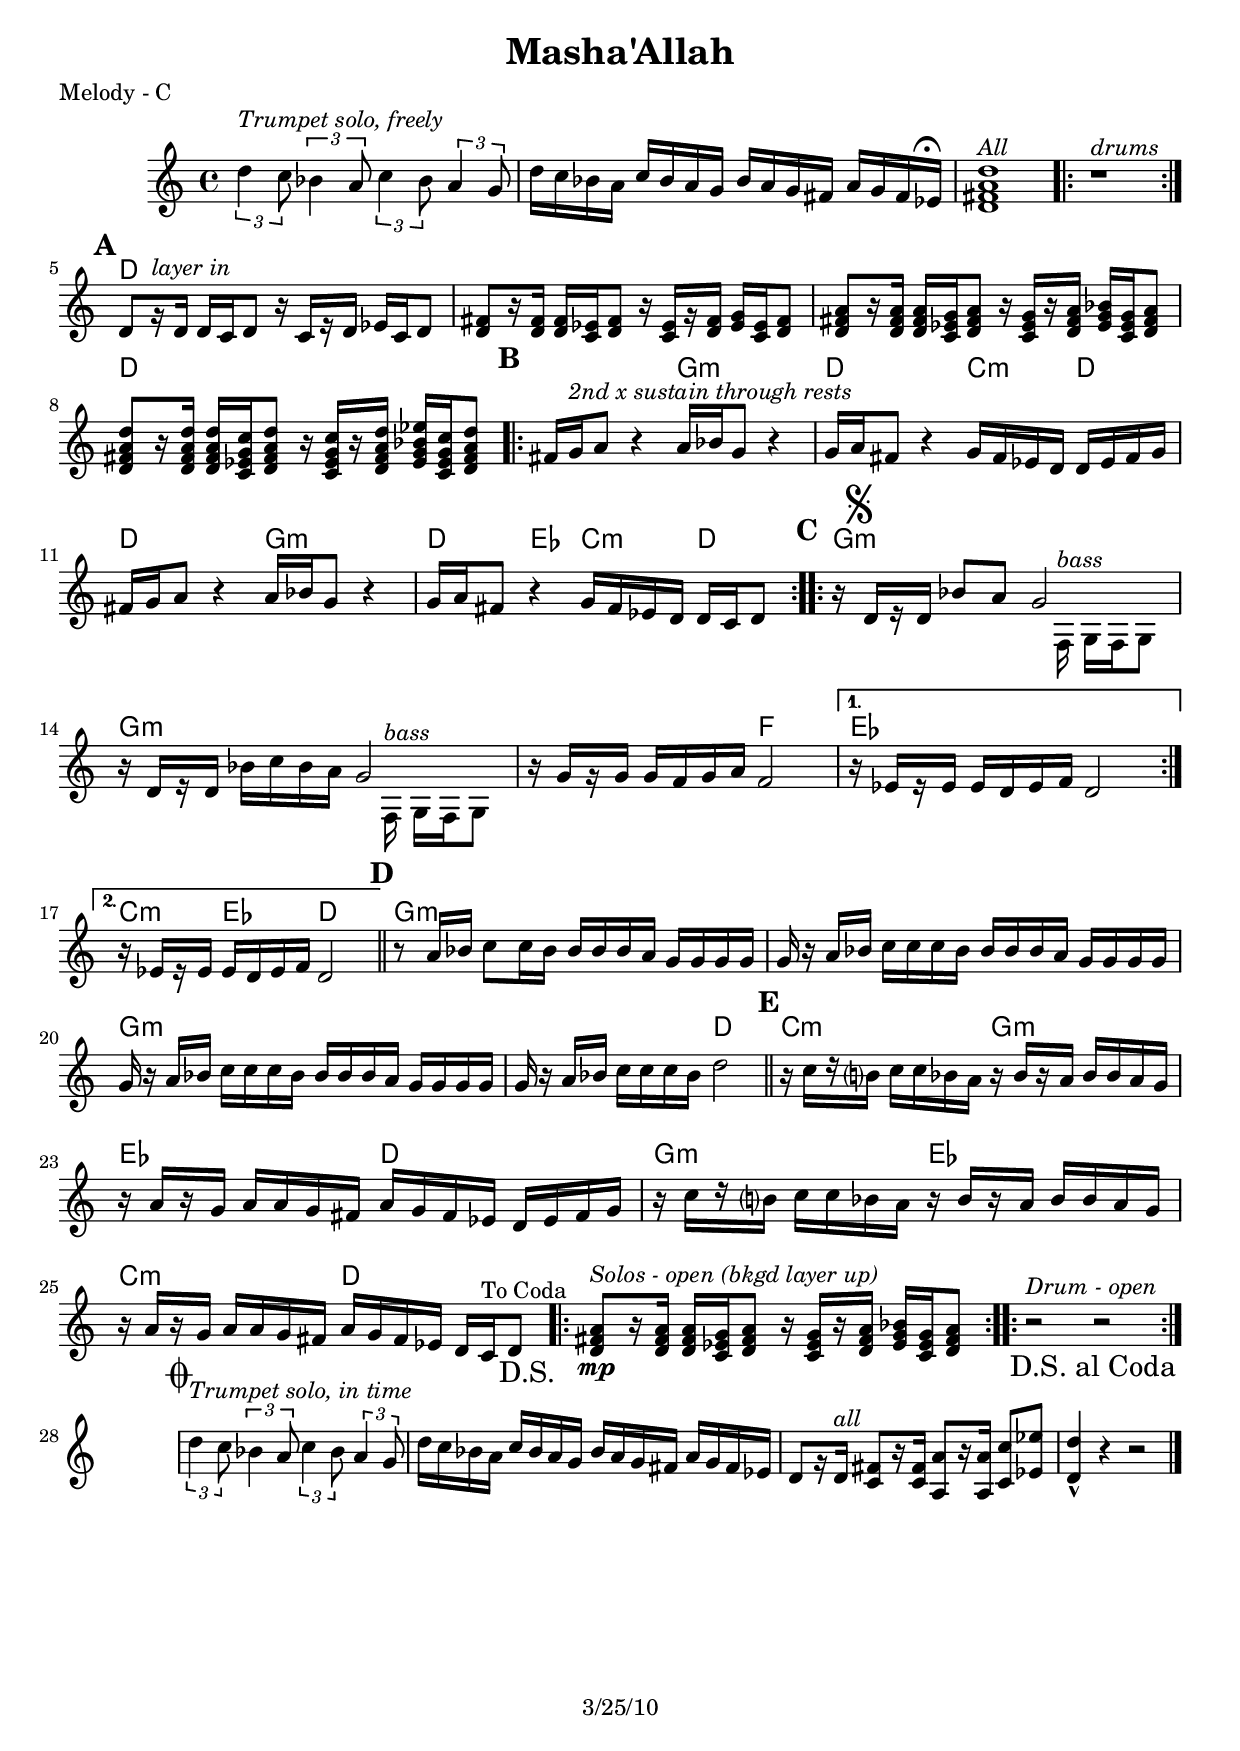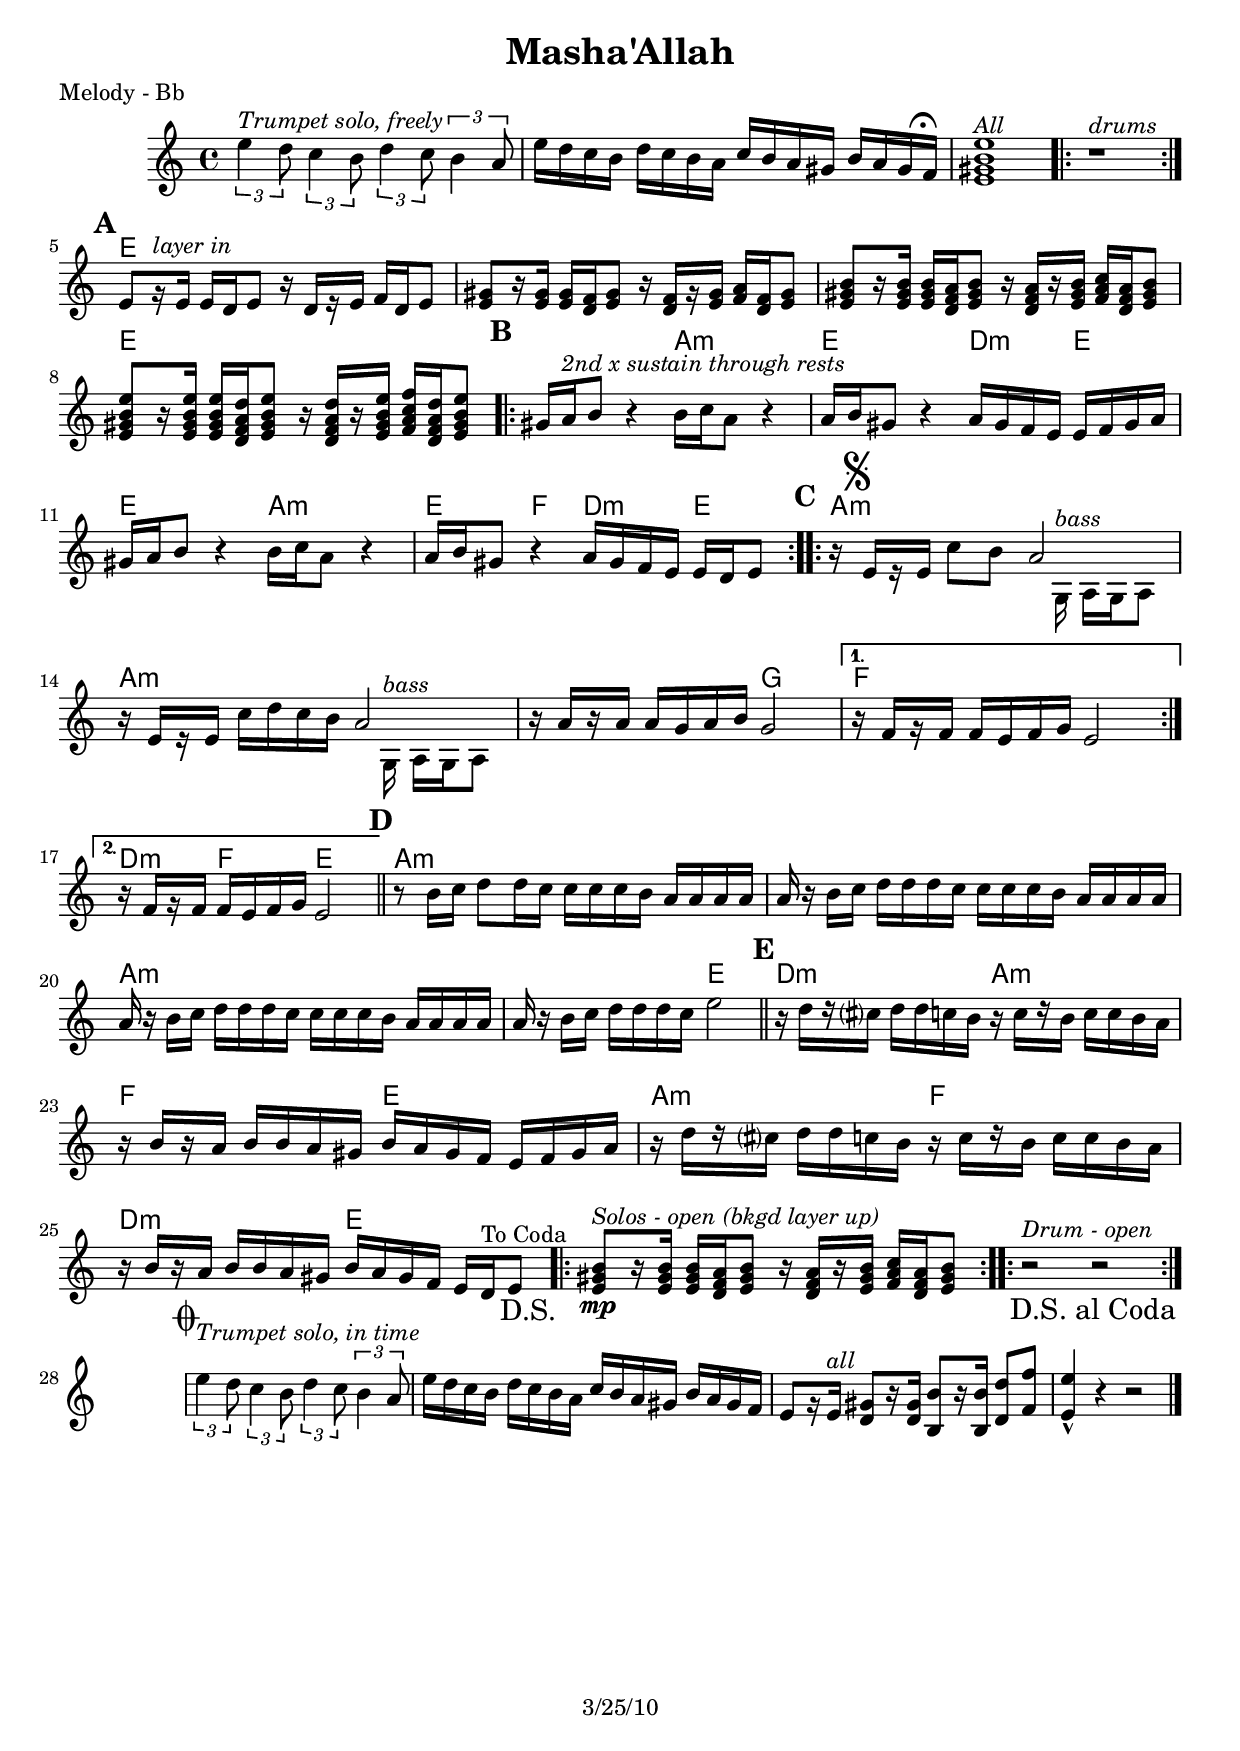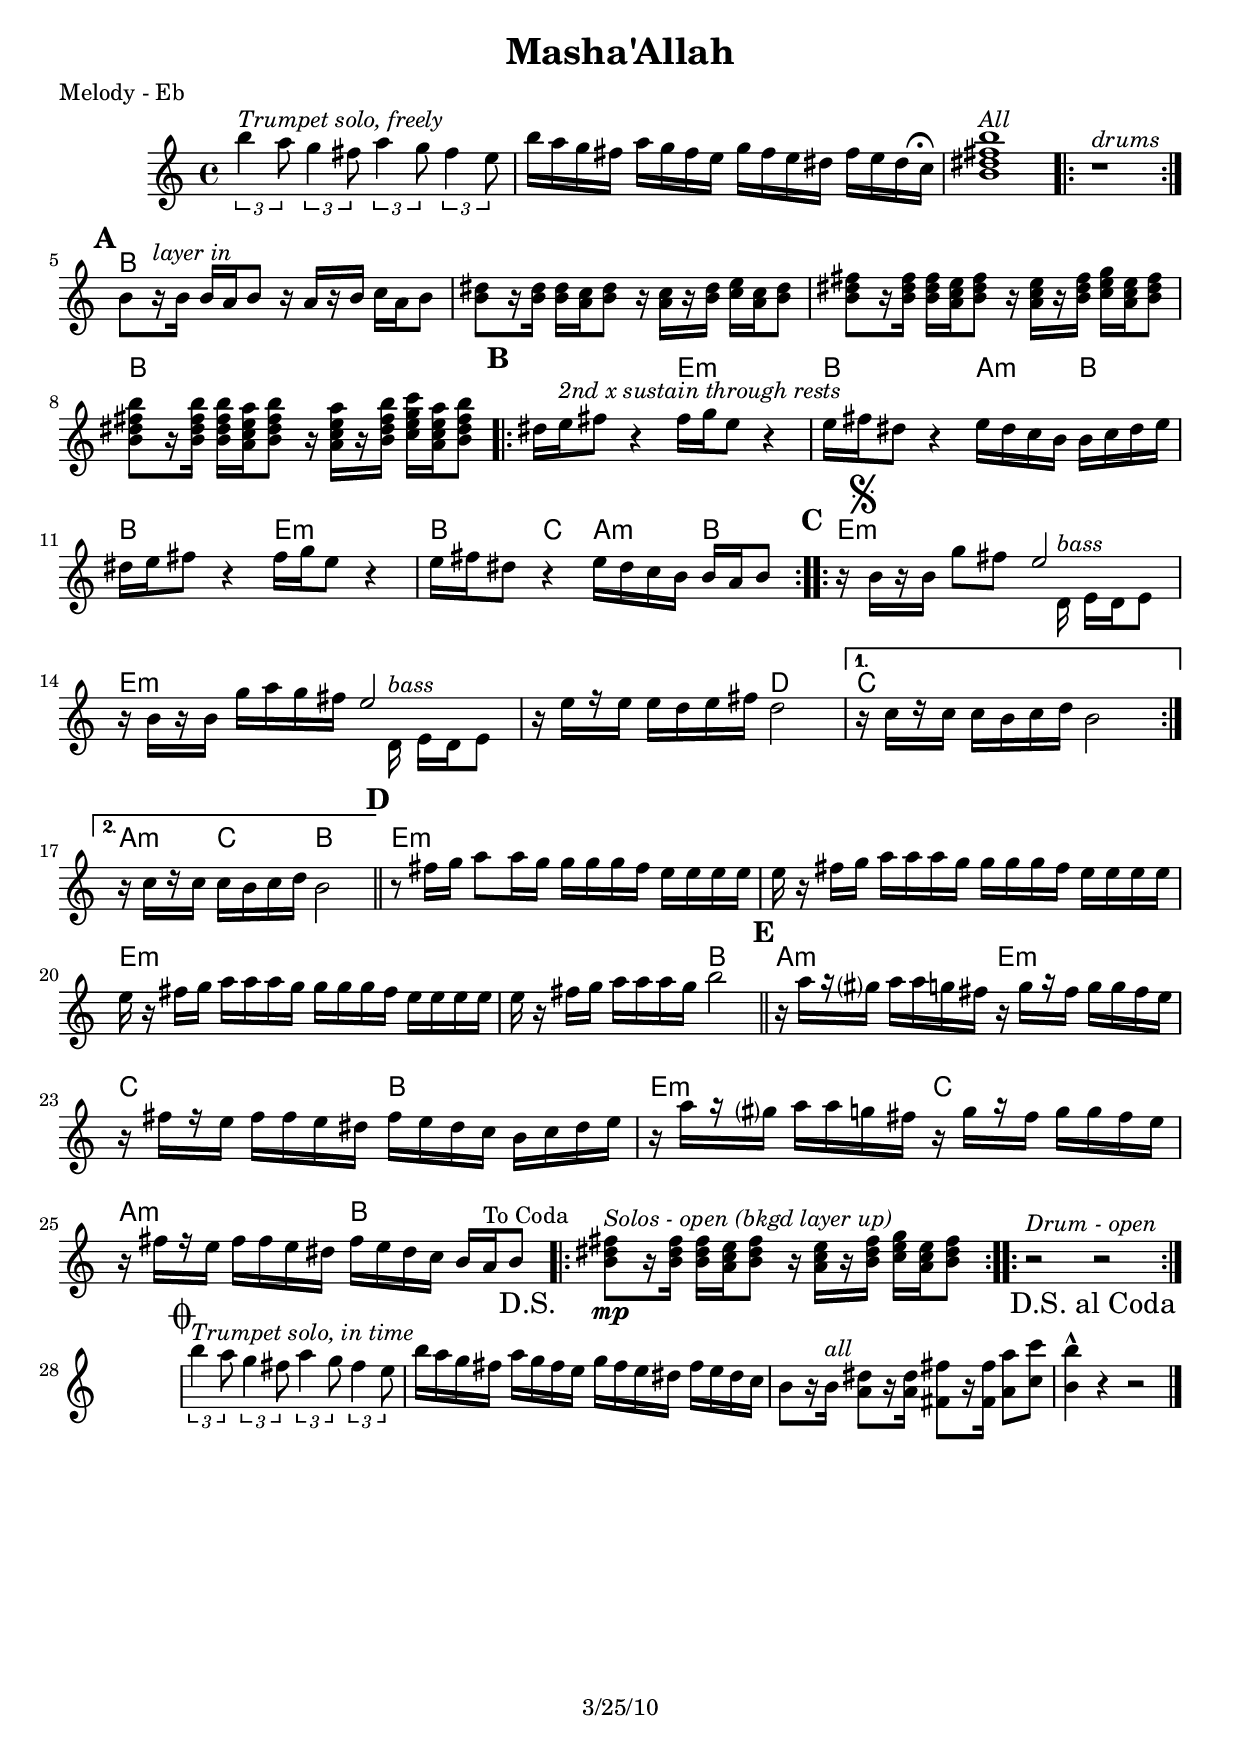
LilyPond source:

\version "2.12.1"

\header {
	title = "Masha'Allah"
%	composer = ""
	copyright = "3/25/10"
	}

%place a mark at bottom right
markdownright = { \once \override Score.RehearsalMark #'break-visibility = #begin-of-line-invisible \once \override Score.RehearsalMark #'self-alignment-X = #RIGHT \once \override Score.RehearsalMark #'direction = #DOWN }


% music pieces
%part: melody
melody = {
  \relative c'' { \set Score.markFormatter = #format-mark-box-letters

	\times 2/3 { d4^\markup { \italic "Trumpet solo, freely" }
 c8 } \times 2/3  { bes4 a8 } \times 2/3 { c4 bes8 } \times 2/3  { a4 g8 } |
	d'16 c bes a c bes a g bes a g fis a g fis ees^\markup { \musicglyph #"scripts.ufermata" } |
	<d fis a d>1^\markup { \italic "All" } | 
	\repeat volta 2 { r1^\markup { \italic "drums" } } |

	\mark \default %A
	d8[ r16^\markup { \italic "layer in" }  d] d c d8 r16 c[ r d] ees c d8 |
	<d fis>8 [ r16 <d fis>] <d fis> <c ees> <d fis>8 r16 <c ees> [ r <d fis>] <ees g> <c ees> <d fis>8 |
	<d fis a>8 [ r16 <d fis a> ] <d fis a> <c ees g> <d fis a>8 r16 <c ees g> [ r <d fis a>] <ees g bes> <c ees g> <d fis a>8 |
	<d fis a d>8 [ r16 <d fis a d>] <d fis a d> <c ees g c> <d fis a d>8 r16 <c ees g c>[ r <d fis a d>] <ees g bes ees> <c ees g c> <d fis a d>8 |
	
	\mark \default %B
	\repeat volta 2 {
	  fis16 g^\markup { \italic "2nd x sustain through rests" }  a8 r4 a16 bes g8 r4 | g16 a fis8 r4 g16 fis ees d d ees fis g |
	  fis16 g a8 r4 a16 bes g8 r4 | g16 a fis8 r4 g16 fis ees d d c d8 |
	}

	\mark \default %C
	\repeat volta 2 {
	  r16 \mark \markup { \musicglyph #"scripts.segno" } d[ r d] bes'8 a 
	  
	  << %split parts
	  { g2 | }
	  \\
	  { s8. f,16^\markup { \italic "bass" } g f g8 }
	  >> %end split
	
	  r16 d'[ r d] bes' c bes a 
	  
	  << %split parts
	  { g2 | }
	  \\
	  { s8. f,16^\markup { \italic "bass" } g f g8 }
	  >> %end split
	
	  r16 g'[ r g] g f g a f2 | 
	}
	\alternative {
		{ r16 ees[ r ees] ees d ees f d2 | }
		{ r16 ees[ r ees] ees d ees f d2 | \bar "||" }
	}

	\mark \default %D
	r8 a'16 bes c8 c16 bes bes bes bes a g g g g |
	g r a bes c c c bes bes bes bes a g g g g |
	g r a bes c c c bes bes bes bes a g g g g |
	g r a bes c c c bes d2 | \bar "||"

	\mark \default %E
	  r16 c[ r b?] c c bes a r bes[ r a] bes bes a g |
	  r a[ r g] a a g fis a g fis ees d ees fis g |
	  r16 c[ r b?] c c bes a r bes[ r a] bes bes a g |
	  r a[ r g] a a g fis a g fis ees d c ^"To Coda" d8 \markdownright \mark "D.S." |

	\repeat volta 4 {
	<d fis a>8\mp^\markup { \italic "Solos - open (bkgd layer up)" } [ r16 <d fis a> ] <d fis a> <c ees g> <d fis a>8 r16 <c ees g> [ r <d fis a>] <ees g bes> <c ees g> <d fis  a>8 |
	}
	\repeat volta 4 { r2^\markup { \italic "Drum - open" } r2 \markdownright \mark "D.S. al Coda" }

	\break \stopStaff s1 \startStaff

	\mark \markup { \musicglyph #"scripts.coda" } 
	
	\times 2/3 { d'4^\markup { \italic "Trumpet solo, in time" } c8 } \times 2/3  { bes4 a8 } \times 2/3 { c4 bes8 } \times 2/3  { a4 g8 } |
	d'16 c bes a c bes a g bes a g fis a g fis ees | 
	d8[ r16 d^\markup { \italic "all" }] <c fis>8[ r16 <c fis>] <a a'>8[ r16 <a a'>] <c c'>8 <ees ees'> | <d d'>4-^ r4 r2 \bar "|." 
}
}


%part: changes
changes = \chordmode { 
	s1 s s s
	%A
	d1 | d | d | d | 
	%B
	d2 g:m | d c4:m d | d2 g:m | d4 ees c:m d |
	%C
	g1:m | g:m | g2:m f | ees1 | c4:m ees d2 |
	%D
	g1:m | g:m | g:m | g2:m d |
	%E
	c2:m g:m | ees d | g:m ees | c:m d |
	%solos
	d1
	%drums 
	s1



}

%layout


\book { 
  \header { poet = "Melody - C" }
	\score {
	<<
	\new ChordNames { \set chordChanges = ##t \changes }
		\new Staff {
		\melody
	}
	>>
	}
%    \words
}


\book { 
  \header { poet = "Melody - Bb" }
	\score {
	<<
	\transpose c d \new ChordNames { \set chordChanges = ##t \changes }
		\new Staff { \transpose c d
		\melody
	}
	>>
	}
%    \words
}


\book { 
  \header { poet = "Melody - Eb" }
    \score {
	<<
	\transpose c a \new ChordNames { \set chordChanges = ##t \changes }
        \new Staff { \transpose c a
		\melody
	}
	>>
    }
%    \words
}



%{
\book { \header { poet = "Score" }
    \score { 
      << 
%	\new ChordNames { \set chordChanges = ##t \changes }
	\new Staff { 
		\melody
	}
	\new Staff { \clef bass
		\bass
	}
      >> 
  } 
%    \words
}


%{
\book { \header { poet = "MIDI" }
    \score { 
      << \tempo 4 = 90 
\unfoldRepeats	\new Staff { \set Staff.midiInstrument = #"alto sax"
		\melody
	}
\unfoldRepeats	\new Staff { \set Staff.midiInstrument = #"tuba"
		\bass
	}
      >> 
    \midi { }
  } 
}
%}
